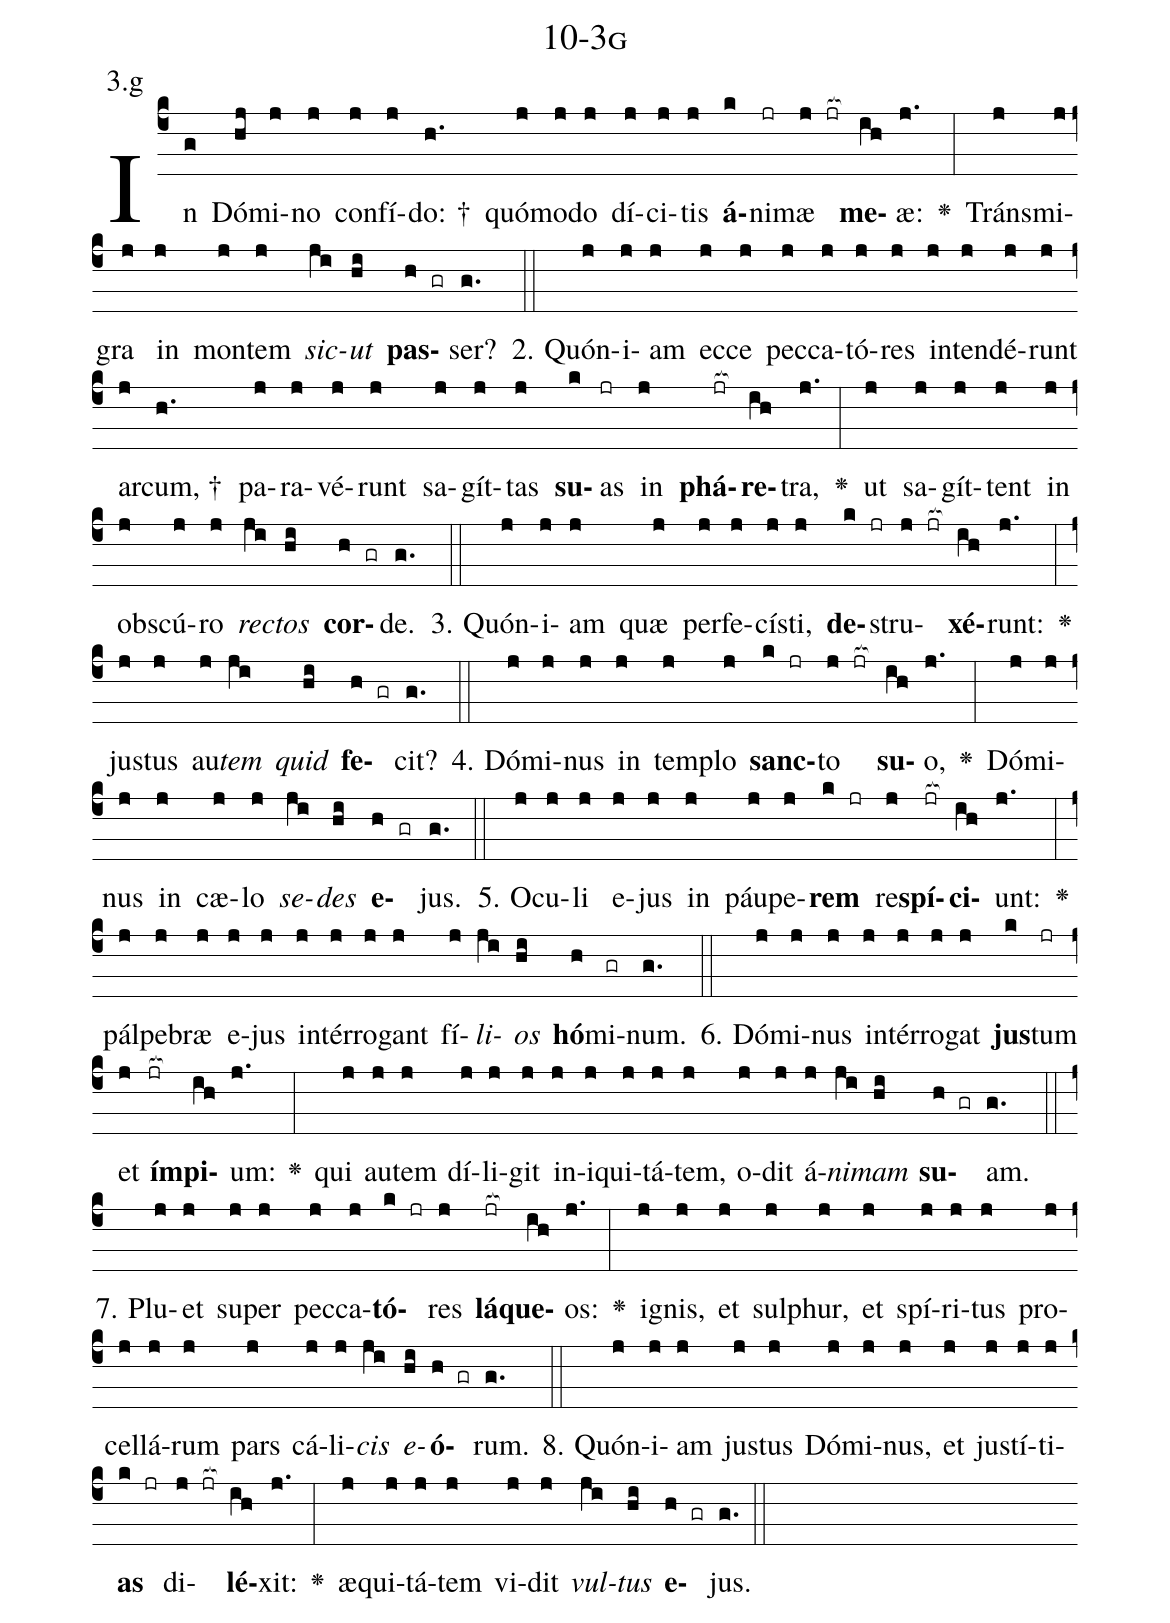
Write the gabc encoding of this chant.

name: 10-3g;
annotation: 3.g;
%%
(c4)In(g) Dó(hj)mi(j)no(j) con(j)fí(j)do: †(h.) quó(j)mo(j)do(j) dí(j)ci(j)tis(j) <b>á</b>(k)ni(jr)mæ(j jr[ocb:1{]) <b>me</b>(ih[ocb:0}])æ:(j.) <v>\greheightstar</v>(:) Tráns(j)mi(j)gra(j) in(j) mon(j)tem(j) <i>sic</i>(ji)<i>ut</i>(hi) <b>pas</b>(h gr)ser?(g.) (::)
2. Quón(j)i(j)am(j) ec(j)ce(j) pec(j)ca(j)tó(j)res(j) in(j)ten(j)dé(j)runt(j) ar(j)cum, †(h.) pa(j)ra(j)vé(j)runt(j) sa(j)gít(j)tas(j) <b>su</b>(k)as(jr) in(j) <b>phá</b>(jr[ocb:1{])<b>re</b>(ih[ocb:0}])tra,(j.) <v>\greheightstar</v>(:) ut(j) sa(j)gít(j)tent(j) in(j) obs(j)cú(j)ro(j) <i>rec</i>(ji)<i>tos</i>(hi) <b>cor</b>(h gr)de.(g.) (::)
3. Quón(j)i(j)am(j) quæ(j) per(j)fe(j)cís(j)ti,(j) <b>de</b>(k jr)stru(j jr[ocb:1{])<b>xé</b>(ih[ocb:0}])runt:(j.) <v>\greheightstar</v>(:) jus(j)tus(j) au(j)<i>tem</i>(ji) <i>quid</i>(hi) <b>fe</b>(h gr)cit?(g.) (::)
4. Dó(j)mi(j)nus(j) in(j) tem(j)plo(j) <b>sanc</b>(k jr)to(j jr[ocb:1{]) <b>su</b>(ih[ocb:0}])o,(j.) <v>\greheightstar</v>(:) Dó(j)mi(j)nus(j) in(j) cæ(j)lo(j) <i>se</i>(ji)<i>des</i>(hi) <b>e</b>(h gr)jus.(g.) (::)
5. O(j)cu(j)li(j) e(j)jus(j) in(j) páu(j)pe(j)<b>rem</b>(k jr) re(j)<b>spí</b>(jr[ocb:1{])<b>ci</b>(ih[ocb:0}])unt:(j.) <v>\greheightstar</v>(:) pál(j)pe(j)bræ(j) e(j)jus(j) in(j)tér(j)ro(j)gant(j) fí(j)<i>li</i>(ji)<i>os</i>(hi) <b>hó</b>(h)mi(gr)num.(g.) (::)
6. Dó(j)mi(j)nus(j) in(j)tér(j)ro(j)gat(j) <b>jus</b>(k)tum(jr) et(j) <b>ím</b>(jr[ocb:1{])<b>pi</b>(ih[ocb:0}])um:(j.) <v>\greheightstar</v>(:) qui(j) au(j)tem(j) dí(j)li(j)git(j) in(j)i(j)qui(j)tá(j)tem,(j) o(j)dit(j) á(j)<i>ni</i>(ji)<i>mam</i>(hi) <b>su</b>(h gr)am.(g.) (::)
7. Plu(j)et(j) su(j)per(j) pec(j)ca(j)<b>tó</b>(k jr)res(j) <b>lá</b>(jr[ocb:1{])<b>que</b>(ih[ocb:0}])os:(j.) <v>\greheightstar</v>(:) i(j)gnis,(j) et(j) sul(j)phur,(j) et(j) spí(j)ri(j)tus(j) pro(j)cel(j)lá(j)rum(j) pars(j) cá(j)li(j)<i>cis</i>(ji) <i>e</i>(hi)<b>ó</b>(h gr)rum.(g.) (::)
8. Quón(j)i(j)am(j) jus(j)tus(j) Dó(j)mi(j)nus,(j) et(j) jus(j)tí(j)ti(j)<b>as</b>(k jr) di(j jr[ocb:1{])<b>lé</b>(ih[ocb:0}])xit:(j.) <v>\greheightstar</v>(:) æ(j)qui(j)tá(j)tem(j) vi(j)dit(j) <i>vul</i>(ji)<i>tus</i>(hi) <b>e</b>(h gr)jus.(g.) (::)
